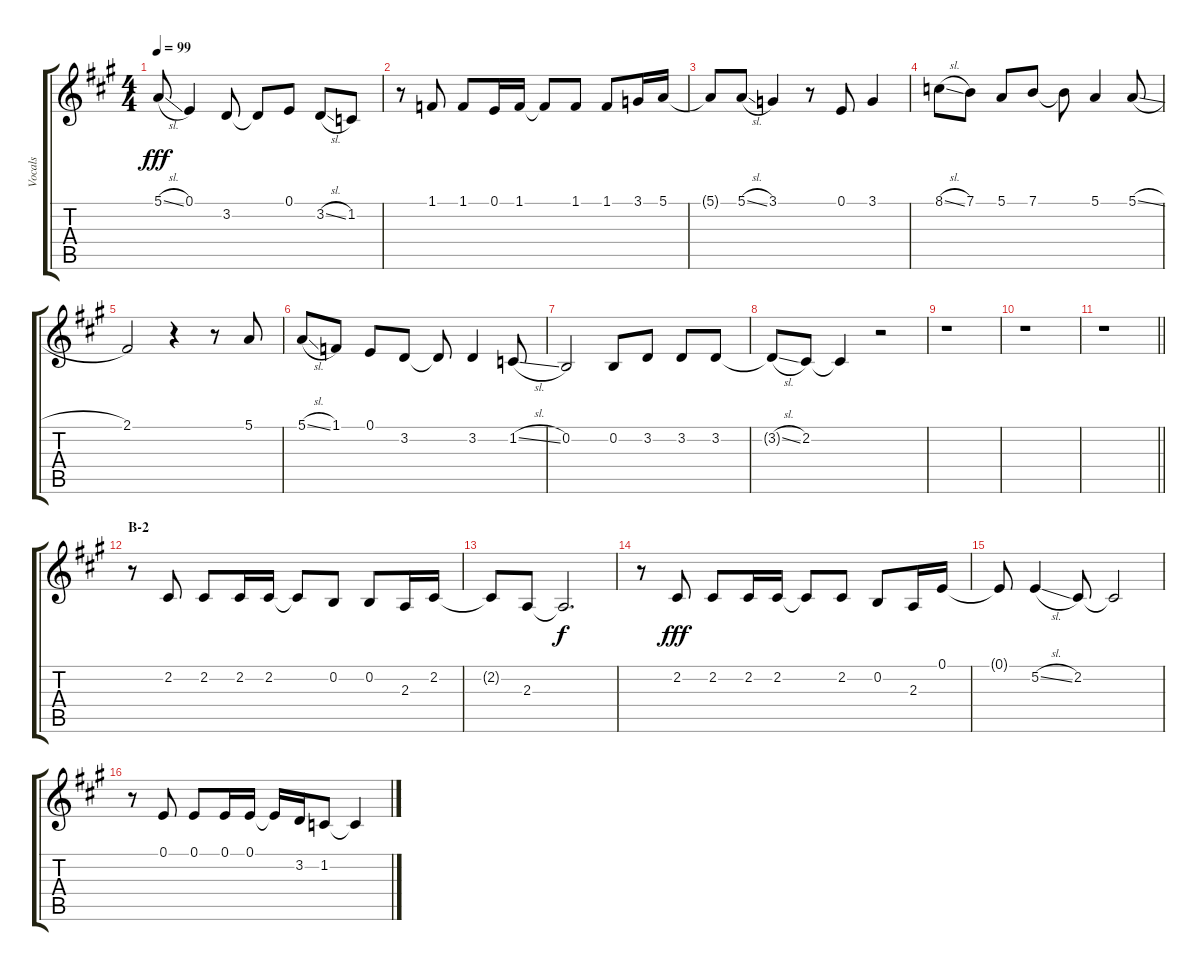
\track ("Vocals" "Vocals") {instrument voiceoohs}
\staff {score tabs}
\tuning (E4 B3 G3 D3 A2 E2) {hide}
\ts (4 4)
\tempo 99
\clef g2
\ks a
5.1{sl}.8{dy fff} 0.1.4 3.2.8 3.2{t}.8 0.1.8 3.2{sl}.8 1.2.8 |
r.8 1.1.8 1.1.8 0.1.16 1.1.16 1.1{t}.8 1.1.8 1.1.8 3.1.16 5.1.16 |
5.1{t}.8 5.1{sl}.8 3.1.4 r.8 0.1.8 3.1.4 |
8.1{sl}.8 7.1.8 5.1.8 7.1.8 7.1{t}.8 5.1.4 5.1{sl}.8 |
2.1.2 r.4 r.8 5.1.8 |
5.1{sl}.8 1.1.8 0.1.8 3.2.8 3.2{t}.8 3.2.4 1.2{sl}.8 |
0.2.2 0.2.8 3.2.8 3.2.8 3.2.8 |
3.2{sl t}.8 2.2.8 2.2{t}.4 r.2 |
r.1 |
r.1 |
\barLineRight lightlight
r.1 |
\section ("" "B-2")
r.8 2.2.8 2.2.8 2.2.16 2.2.16 2.2{t}.8 0.2.8 0.2.8 2.3.16 2.2.16 |
2.2{t}.8 2.3.8 2.3{t}.2{d dy f} |
r.8 2.2.8{dy fff} 2.2.8 2.2.16 2.2.16 2.2{t}.8 2.2.8 0.2.8 2.3.16 0.1.16 |
0.1{t}.8 5.2{sl}.4 2.2.8 2.2{t}.2 |
r.8 0.1.8 0.1.8 0.1.16 0.1.16 0.1{t}.16 3.2.16 1.2.8 1.2{t}.4
